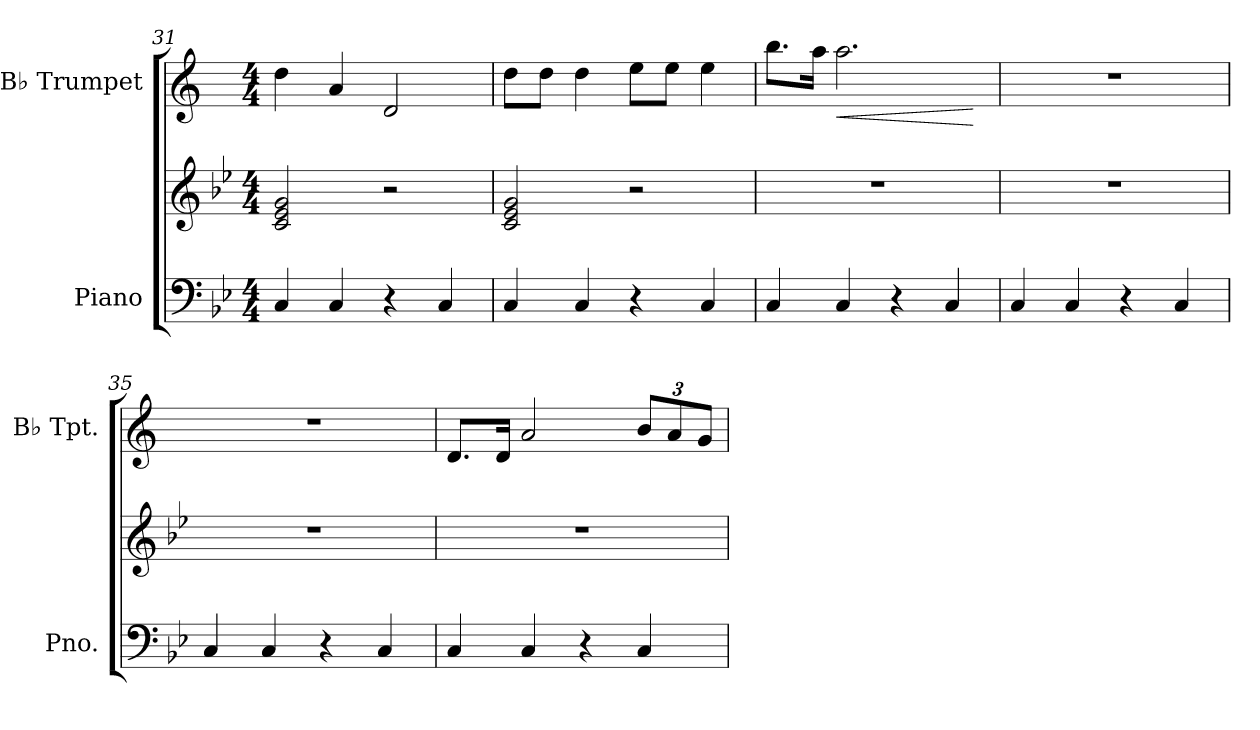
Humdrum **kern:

**kern	**kern	**kern	**dynam
*part2	*part2	*part1	*part1
*staff3	*staff2	*staff1	*staff1
*I"Piano	*	*I"B♭ Trumpet	*
*I'Pno.	*	*I'B♭ Tpt.	*
*clefF4	*clefG2	*clefG2	*
*	*	*ITrd1c2	*
*k[b-e-]	*k[b-e-]	*k[b-e-]	*
*M4/4	*M4/4	*M4/4	*
=31	=31	=31	=31
4C/	2c/ 2e-/ 2g/	4cc\	.
4C/	.	4g/	.
4r	2r	2c/	.
4C/	.	.	.
!!LO:LB:g=z
=32	=32	=32	=32
4C/	2c/ 2e-/ 2g/	8cc\L	.
.	.	8cc\J	.
4C/	.	4cc\	.
4r	2r	8dd\L	.
.	.	8dd\J	.
4C/	.	4dd\	.
=33	=33	=33	=33
4C/	1r	8.aa\L	.
.	.	16gg\Jk	.
!	!	!	!LO:HP:b
4C/	.	2.gg\	<
4r	.	.	.
4C/	.	.	.
.	.	.	[
=34	=34	=34	=34
4C/	1r	1r	.
4C/	.	.	.
4r	.	.	.
4C/	.	.	.
=35	=35	=35	=35
4C/	1r	1r	.
4C/	.	.	.
4r	.	.	.
4C/	.	.	.
=36	=36	=36	=36
4C/	1r	8.c/L	.
.	.	16c/Jk	.
4C/	.	2g/	.
4r	.	.	.
*	*	*Xbrackettup	*
4C/	.	12a/L	.
.	.	12g/	.
.	.	12f/J	.
=	=	=	=
*-	*-	*-	*-
